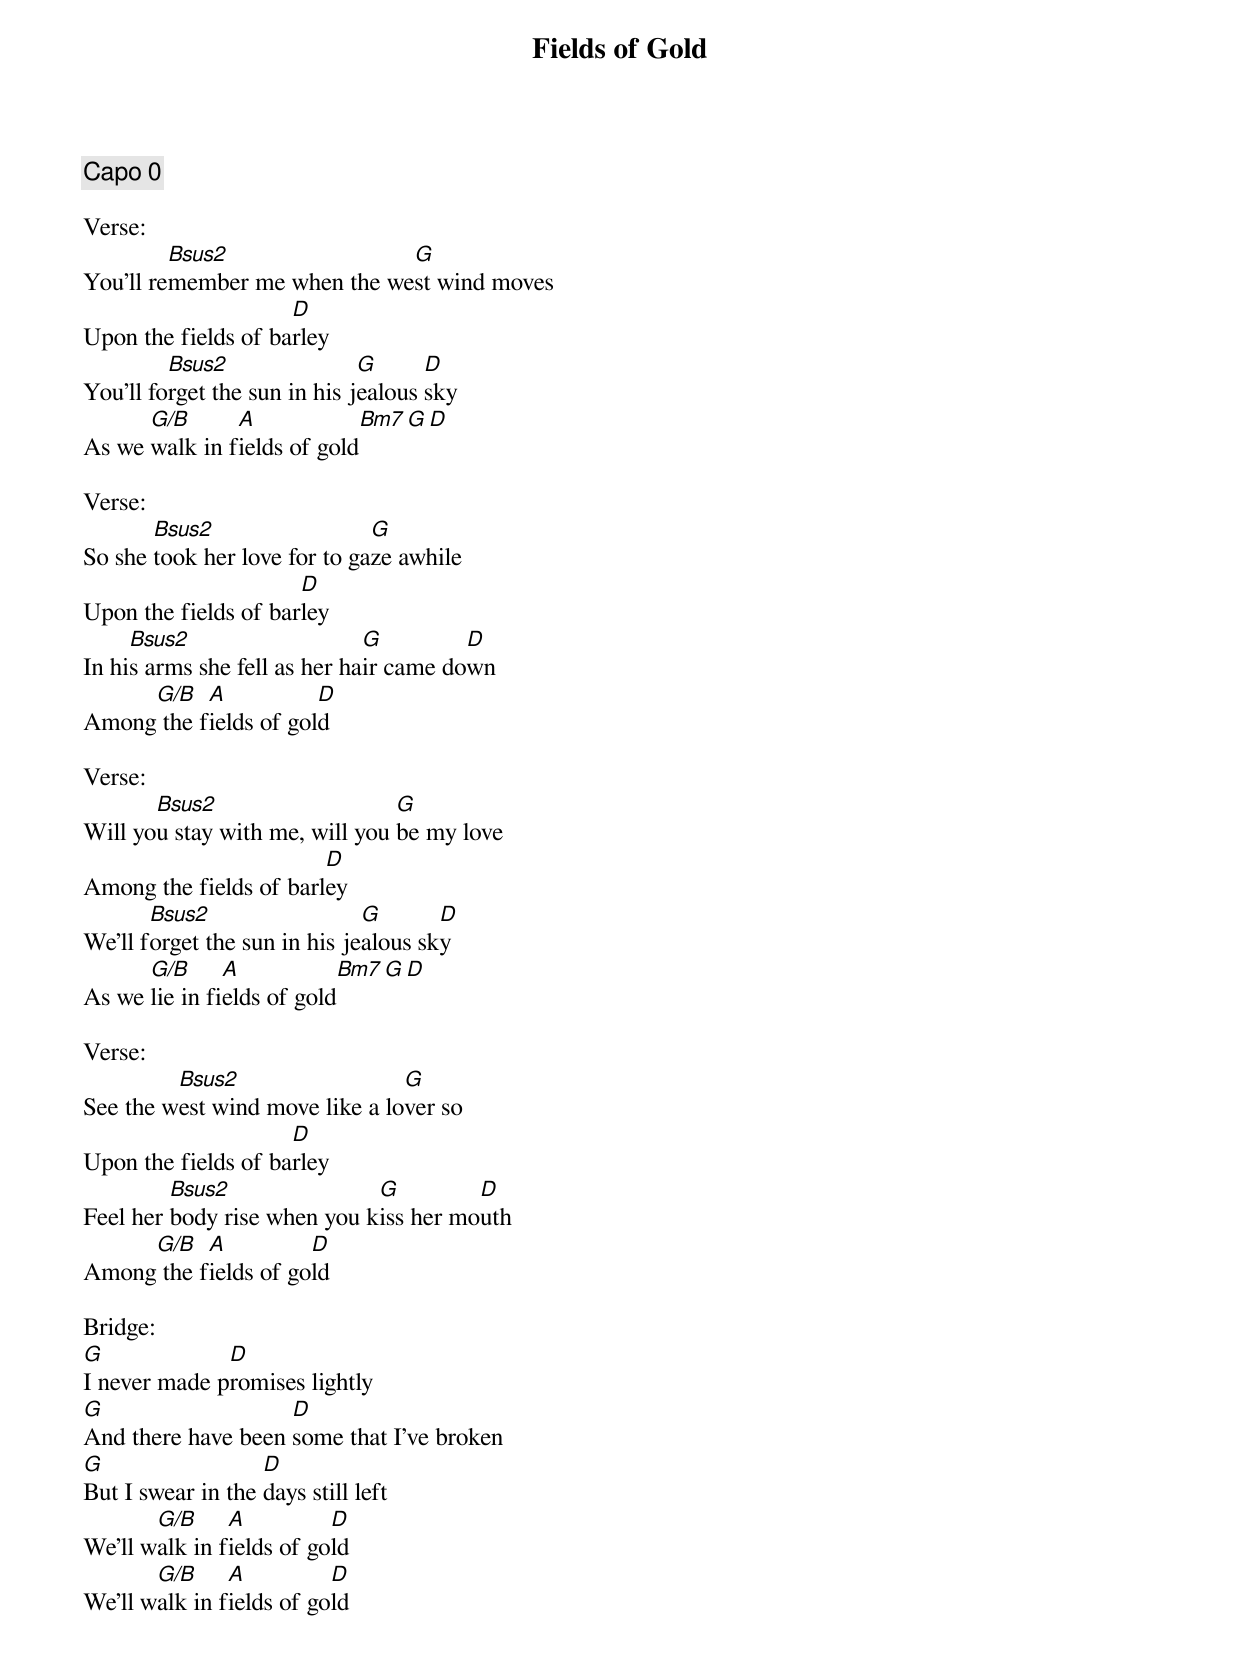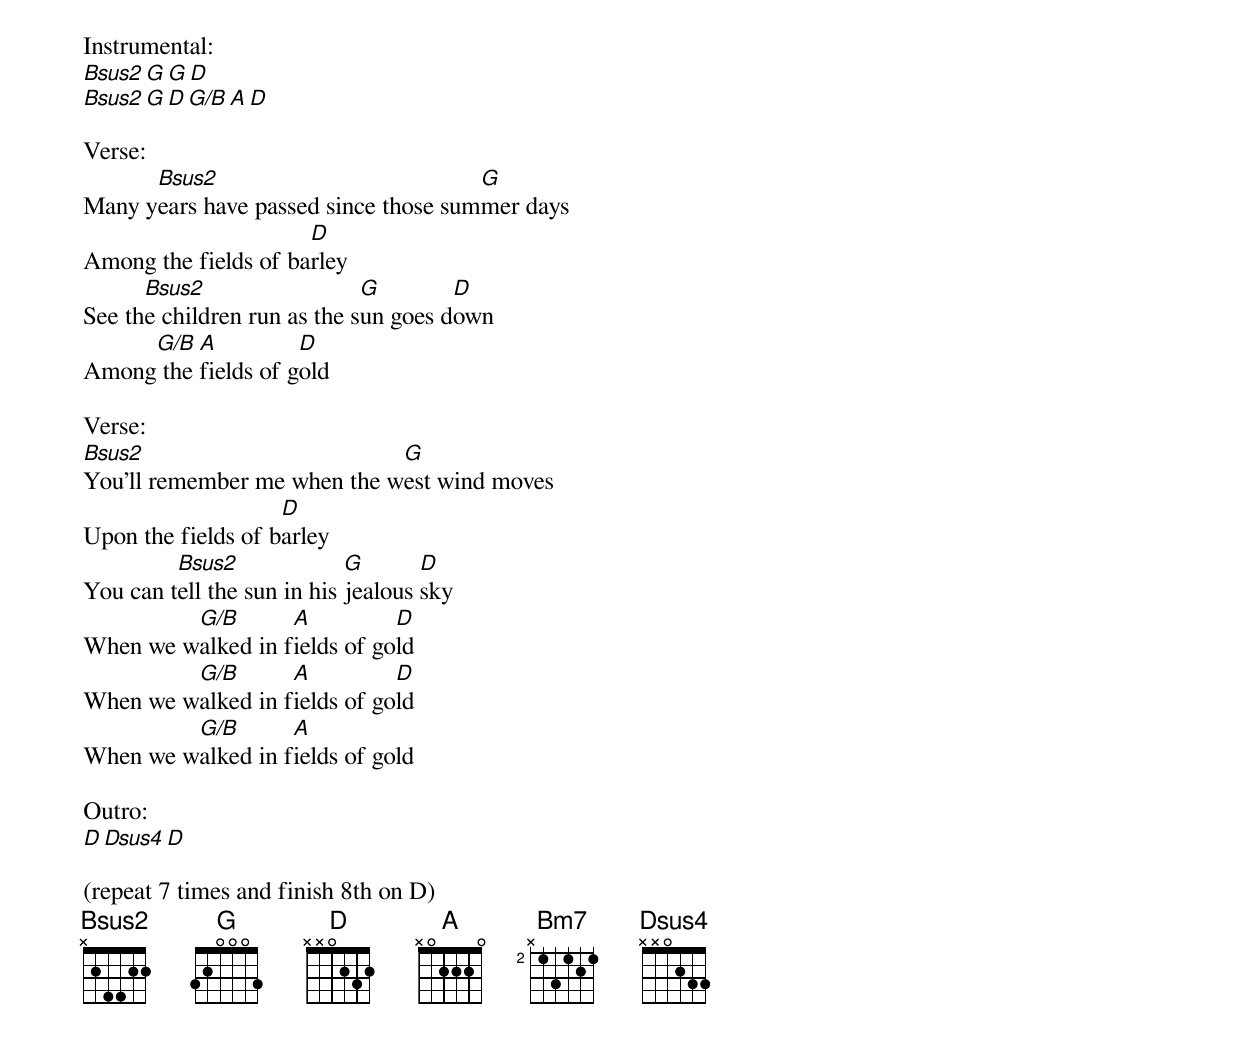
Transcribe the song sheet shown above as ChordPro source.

{title:Fields of Gold}
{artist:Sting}
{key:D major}
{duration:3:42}
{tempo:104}
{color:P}

{comment: Capo 0}

Verse:
You'll re[Bsus2]member me when the we[G]st wind moves
Upon the fields of ba[D]rley
You'll fo[Bsus2]rget the sun in his j[G]ealous [D]sky
As we [G/B]walk in f[A]ields of gold[Bm7][G][D]

Verse:
So she [Bsus2]took her love for to ga[G]ze awhile
Upon the fields of bar[D]ley
In hi[Bsus2]s arms she fell as her ha[G]ir came do[D]wn
Among[G/B] the f[A]ields of gol[D]d

Verse:
Will yo[Bsus2]u stay with me, will you [G]be my love
Among the fields of barl[D]ey
We'll f[Bsus2]orget the sun in his je[G]alous sk[D]y
As we [G/B]lie in fi[A]elds of gold[Bm7][G][D]

Verse:
See the w[Bsus2]est wind move like a lo[G]ver so
Upon the fields of ba[D]rley
Feel her [Bsus2]body rise when you k[G]iss her mo[D]uth
Among[G/B] the f[A]ields of go[D]ld

Bridge:
[G]I never made p[D]romises lightly
[G]And there have been [D]some that I've broken
[G]But I swear in the [D]days still left
We'll w[G/B]alk in f[A]ields of go[D]ld
We'll w[G/B]alk in f[A]ields of go[D]ld

Instrumental:
[Bsus2][G][G][D]
[Bsus2][G][D][G/B][A][D]

Verse:
Many y[Bsus2]ears have passed since those sum[G]mer days
Among the fields of ba[D]rley
See th[Bsus2]e children run as the s[G]un goes d[D]own
Among[G/B] the [A]fields of g[D]old

Verse:
[Bsus2]You'll remember me when the w[G]est wind moves
Upon the fields of b[D]arley
You can t[Bsus2]ell the sun in his [G]jealous [D]sky
When we w[G/B]alked in f[A]ields of go[D]ld
When we w[G/B]alked in f[A]ields of go[D]ld
When we w[G/B]alked in f[A]ields of gold

Outro:
[D][Dsus4][D]

(repeat 7 times and finish 8th on D)
